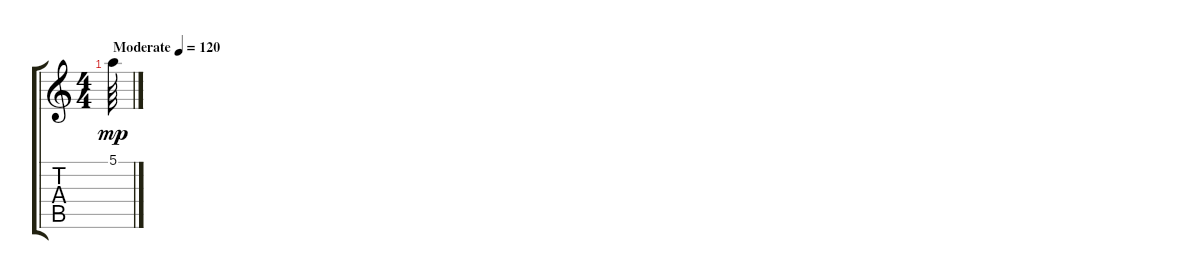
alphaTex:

\track "" {instrument slapbass1}
\staff {score tabs}
\tuning (E4 B3 G3 D3 A2 E2) {hide}
\ts (4 4)
\tempo (120 "Moderate")
\clef g2
\ks c
5.1.64{dy mp instrument slapbass1}
